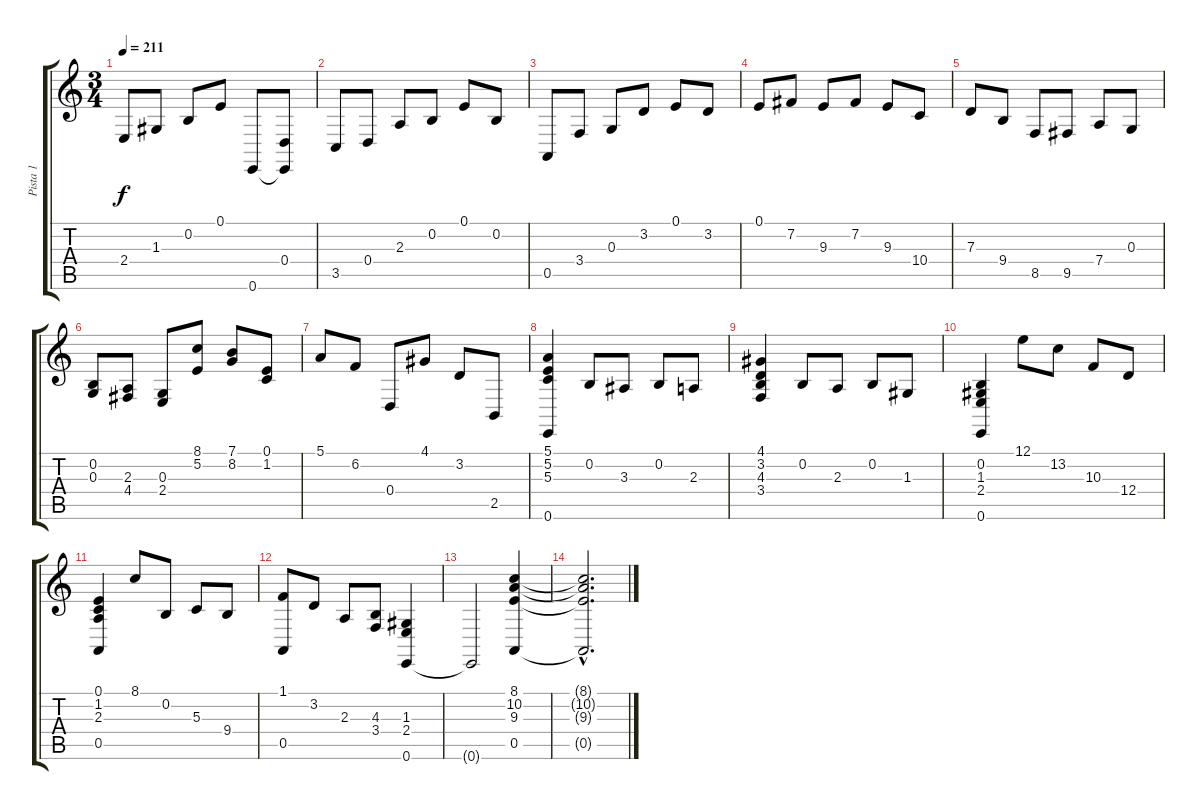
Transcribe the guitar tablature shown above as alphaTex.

\track ("Pista 1" "Pista 1") {instrument orchestralharp}
\staff {score tabs}
\tuning (E4 B3 G3 D3 A2 E2) {hide}
\ts (3 4)
\tempo 211
\clef g2
\ks c
2.4.8{dy f} 1.3.8 0.2.8 0.1.8 0.6.8 (0.4 0.6{t}).8 |
3.5.8 0.4.8 2.3.8 0.2.8 0.1.8 0.2.8 |
0.5.8 3.4.8 0.3.8 3.2.8 0.1.8 3.2.8 |
0.1.8 7.2.8 9.3.8 7.2.8 9.3.8 10.4.8 |
7.3.8 9.4.8 8.5.8 9.5.8 7.4.8 0.3.8 |
(0.2 0.3).8 (2.3 4.4).8 (0.3 2.4).8 (8.1 5.2).8 (7.1 8.2).8 (0.1 1.2).8 |
5.1.8 6.2.8 0.4.8 4.1.8 3.2.8 2.5.8 |
(5.1 5.2 5.3 0.6).4 0.2.8 3.3.8 0.2.8 2.3.8 |
(4.1 3.2 4.3 3.4).4 0.2.8 2.3.8 0.2.8 1.3.8 |
(0.2 1.3 2.4 0.6).4 12.1.8 13.2.8 10.3.8 12.4.8 |
(0.1 1.2 2.3 0.5).4 8.1.8 0.2.8 5.3.8 9.4.8 |
(1.1 0.5).8 3.2.8 2.3.8 (4.3 3.4).8 (1.3 2.4 0.6).4 |
0.6{t}.2 (8.1 10.2 9.3 0.5).4 |
(8.1{hac t} 10.2{hac t} 9.3{hac t} 0.5{hac t}).2{d}
